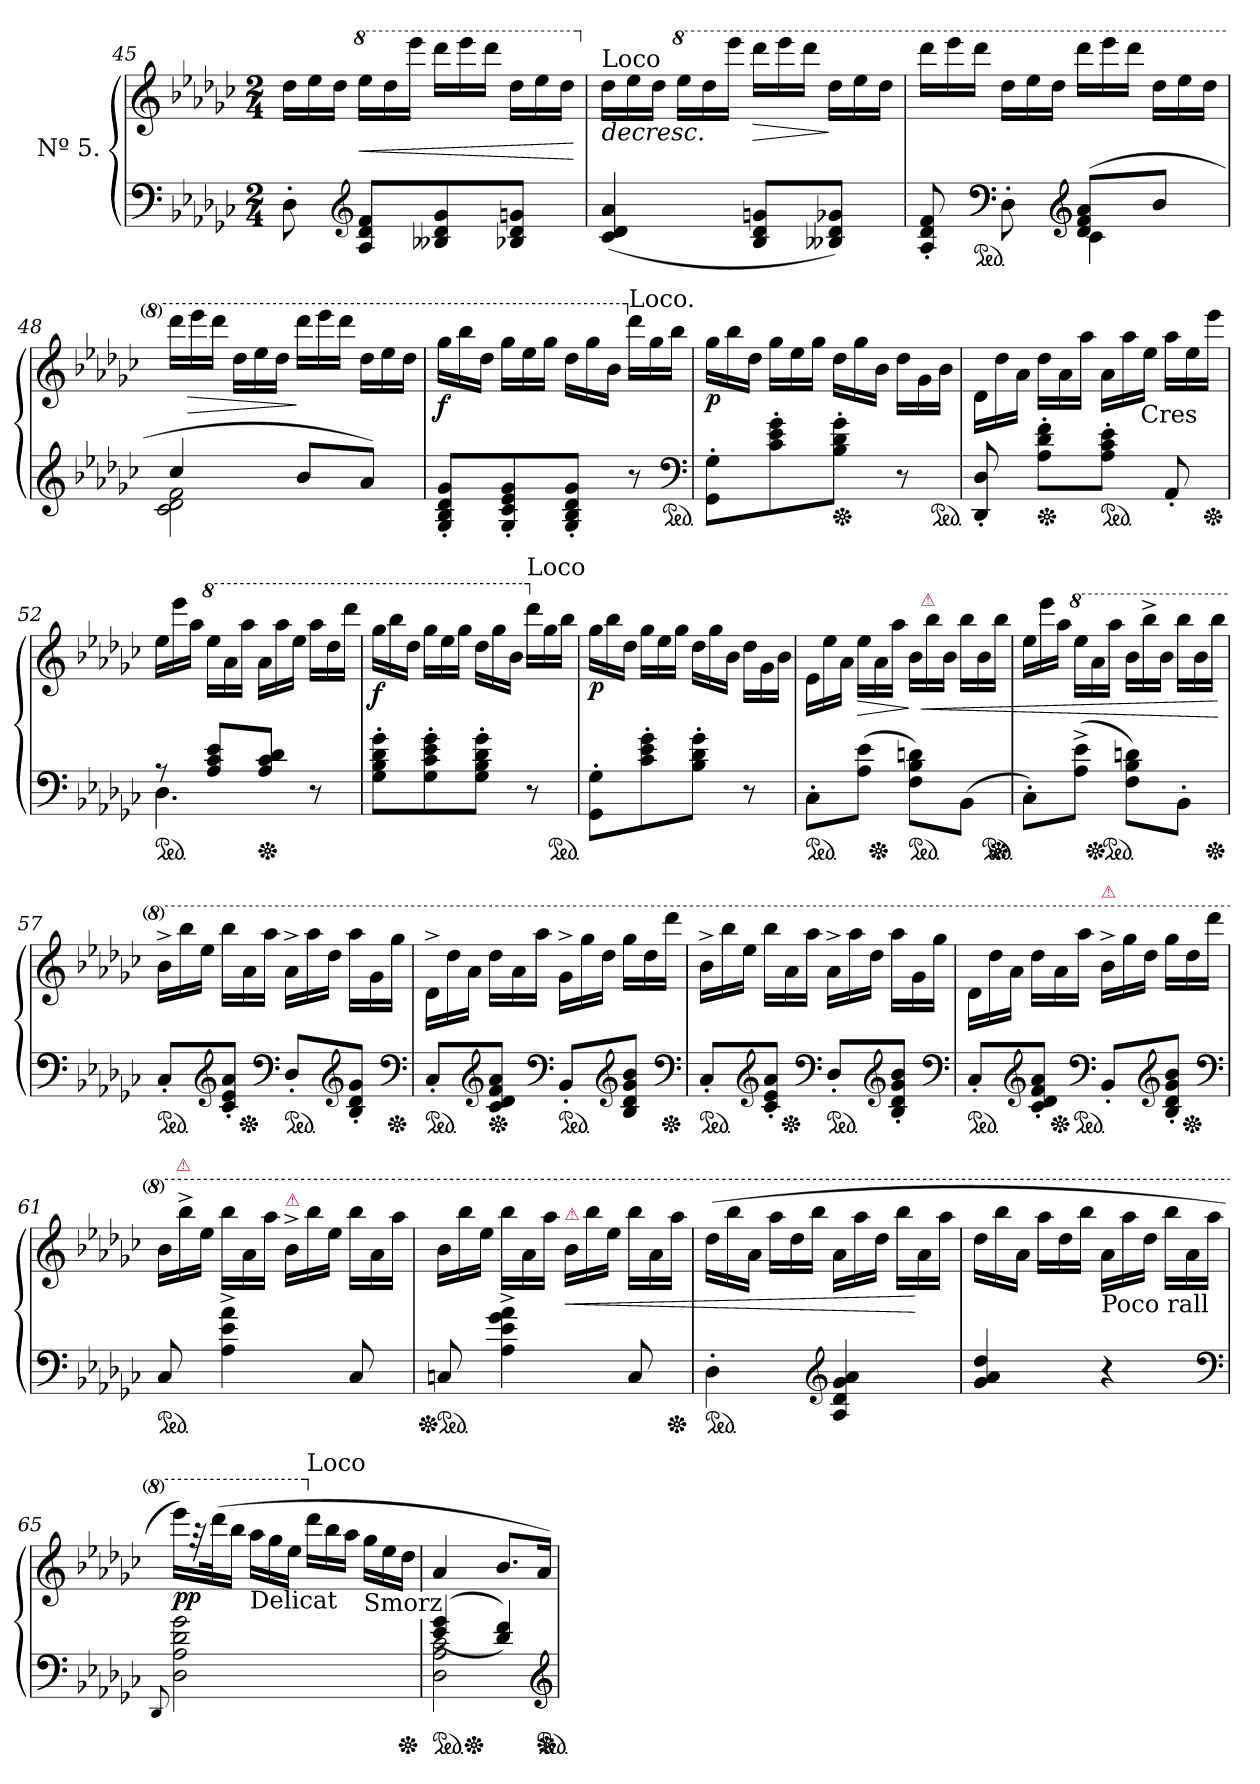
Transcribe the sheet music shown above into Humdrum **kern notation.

**kern	**kern	**dynam
*part1	*part1	*part1
*staff2	*staff1	*staff1/2
*I" Nº 5.	*	*
*clefF4	*clefG2	*
*k[b-e-a-d-g-c-]	*k[b-e-a-d-g-c-]	*
*G-:	*G-:	*
*M2/4	*M2/4	*
*	*Xtuplet	*
=45	=45	=45
8D-'	24dd-LL	.
.	24ee-	.
.	24dd-JJ	.
*clefG2	*	*
*	*8va	*
8A- 8d- 8fL	24eee-LL	<
.	24ddd-	.
.	24eeee-JJ	.
8B--X 8d- 8g-	24dddd-LL	.
.	24eeee-	.
.	24dddd-JJ	.
8B-X 8d- 8gnJ	24ddd-LL	.
.	24eee-	.
.	24ddd-JJ	.
.	.	[
=46	=46	=46
*	*X8va	*
!	!LO:TX:a:t=Loco	!
!	!	!LO:HP:b
(>4c- 4d- 4a-	24dd-LL	>
.	24ee-	.
.	24dd-JJ	.
*	*8va	*
.	24eee-LL	.
.	24ddd-	.
.	24eeee-JJ	.
!	!	!LO:HP:b
8B- 8d- 8gnL	24dddd-LL	>
.	24eeee-	.
.	24dddd-JJ	.
8B--X 8d- 8g-XJ)	24ddd-LL	]
.	24eee-	.
.	24ddd-JJ	]
=47	=47	=47
*^	*	*
8ryy	8A-' 8d-' 8f'	24dddd-LL	.
.	.	24eeee-	.
*ped	*	*	*
.	.	24dddd-JJ	.
*clefF4	*	*	*
8ryy	8D-'	24ddd-LL	.
.	.	24eee-	.
.	.	24ddd-JJ	.
*clefG2	*	*	*
(8d-/ 8f/ 8a-/L	4c-\	24dddd-LL	.
.	.	24eeee-	.
.	.	24dddd-JJ	.
8b-J	.	24ddd-LL	.
.	.	24eee-	.
.	.	24ddd-JJ	.
=48	=48	=48	=48
4cc-	2c- 2d- 2f	24dddd-LL	.
!	!	!	!LO:HP:b
.	.	24eeee-	>
.	.	24dddd-JJ	.
.	.	24ddd-LL	.
.	.	24eee-	.
.	.	24ddd-JJ	.
8b-L	.	24dddd-LL	]
.	.	24eeee-	.
.	.	24dddd-JJ	.
8a-J)	.	24ddd-LL	.
.	.	24eee-	.
.	.	24ddd-JJ	.
*v	*v	*	*
=49	=49	=49
!	!	!LO:DY:b
8G-' 8B-' 8d-' 8g-'L	24ggg-LL	f
.	24bbb-	.
.	24ddd-JJ	.
8G-' 8c-' 8e-' 8g-'	24ggg-LL	.
.	24eee-	.
.	24ggg-JJ	.
8G-' 8B-' 8d-' 8g-'J	24ddd-LL	.
.	24ggg-	.
.	24bb-JJ	.
*	*X8va	*
!	!LO:TX:a:t=Loco.	!
8r	24ddd-LL	.
.	24gg-	.
.	24bb-JJ	.
*clefF4	*	*
*ped	*	*
=50	=50	=50
!	!	!LO:DY:b
8GG-' 8G-'L	24gg-LL	p
.	24bb-	.
.	24dd-JJ	.
8c-' 8e-' 8g-'	24gg-LL	.
.	24ee-	.
.	24gg-JJ	.
*Xped	*	*
8B-' 8d-' 8g-'J	24dd-LL	.
.	24gg-	.
.	24b-JJ	.
8r	24dd-LL	.
.	24g-	.
.	24b-JJ	.
*ped	*	*
=51	=51	=51
8DD-' 8D-'	24d-\LL	.
.	24dd-	.
.	24a-JJ	.
*Xped	*	*
8A-' 8d-' 8f'L	24dd-LL	.
.	24a-	.
.	24aa-JJ	.
*ped	*	*
8A-' 8c-' 8e-'J	24a-LL	.
.	24aa-	.
!	!LO:TX:b:t=Cres	!
.	24ee-JJ	.
8AA-'	24aa-LL	.
.	24ee-	.
*Xped	*	*
.	24eee-JJ	.
=52	=52	=52
*^	*	*
*ped	*	*	*
8rA	4.D-	24ee-LL	.
.	.	24eee-	.
.	.	24aa-JJ	.
*	*	*8va	*
8A- 8c- 8e-L	.	24eee-LL	.
.	.	24aa-	.
.	.	24aaa-JJ	.
*Xped	*	*	*
8A- 8c- 8d-J	.	24aa-LL	.
.	.	24aaa-	.
.	.	24eee-JJ	.
8ryy	8r	24aaa-LL	.
.	.	24ddd-	.
.	.	24dddd-JJ	.
*v	*v	*	*
=53	=53	=53
!	!	!LO:DY:b
8G-' 8B-' 8d-' 8g-'L	24ggg-LL	f
.	24bbb-	.
.	24ddd-JJ	.
8G-' 8c-' 8e-' 8g-'	24ggg-LL	.
.	24eee-	.
.	24ggg-JJ	.
8G-' 8B-' 8d-' 8g-'J	24ddd-LL	.
.	24ggg-	.
.	24bb-JJ	.
*	*X8va	*
!	!LO:TX:a:t=Loco	!
8r	24ddd-LL	.
.	24gg-	.
.	24bb-JJ	.
*ped	*	*
=54	=54	=54
!	!	!LO:DY:b
8GG-' 8G-'L	24gg-LL	p
.	24bb-	.
.	24dd-JJ	.
8c-' 8e-' 8g-'	24gg-LL	.
.	24ee-	.
.	24gg-JJ	.
8B-' 8d-' 8g-'J	24dd-LL	.
.	24gg-	.
.	24b-JJ	.
8r	24dd-LL	.
.	24g-	.
.	24b-JJ	.
=55	=55	=55
*ped	*	*
8C-'L	24e-\LL	.
.	24ee-	.
.	24a-JJ	.
!	!	!LO:HP:b
(8A- 8e-J	24ee-LL	>
*Xped	*	*
.	24a-	.
.	24aa-JJ	.
*ped	*	*
8F 8B- 8dnL)	24b-LL	]
!	!LO:TX:a:color=crimson:t=⚠	!
!	!	!LO:HP:b
.	24bb-	<
.	24b-JJ	.
(8BB-J	24bb-LL	.
.	24b-	.
*Xped	*	*
.	24bb-JJ	.
*ped	*	*
=56	=56	=56
8C-'L)	24ee-LL	.
.	24eee-	.
.	24aa-JJ	.
*	*8va	*
(8A-^< 8e-^<J	24eee-LL	.
*Xped	*	*
.	24aa-	.
*ped	*	*
.	24aaa-JJ	.
8F 8B- 8dnL)	24bb-LL	.
.	24bbb-^	.
.	24bb-JJ	.
8BB-'J	24bbb-LL	.
.	24bb-	.
*Xped	*	*
.	24bbb-JJ	.
.	.	[
=57	=57	=57
*ped	*	*
8C-'L	24bb-^<LL	.
.	24bbb-	.
.	24eee-JJ	.
*clefG2	*	*
8c-' 8e-' 8a-'J	24bbb-LL	.
*Xped	*	*
.	24aa-	.
.	24aaa-JJ	.
*clefF4	*	*
*ped	*	*
8D-'L	24aa-^<LL	.
.	24aaa-	.
.	24ddd-JJ	.
*clefG2	*	*
8B-' 8d-' 8g-'J	24aaa-LL	.
.	24gg-	.
*Xped	*	*
.	24ggg-JJ	.
*clefF4	*	*
=58	=58	=58
*ped	*	*
8C-'L	24dd-^<\LL	.
.	24ddd-	.
.	24aa-JJ	.
*clefG2	*	*
*Xped	*	*
8c- 8d- 8f 8a-J	24ddd-LL	.
.	24aa-	.
.	24aaa-JJ	.
*clefF4	*	*
*ped	*	*
8BB-'L	24gg-^<LL	.
.	24ggg-	.
.	24ddd-JJ	.
*clefG2	*	*
8B- 8d- 8g- 8b-J	24ggg-LL	.
.	24ddd-	.
*Xped	*	*
.	24dddd-JJ	.
*clefF4	*	*
=59	=59	=59
*ped	*	*
8C-'L	24bb-^<LL	.
.	24bbb-	.
.	24eee-JJ	.
*clefG2	*	*
8c-' 8e-' 8a-'J	24bbb-LL	.
*Xped	*	*
.	24aa-	.
.	24aaa-JJ	.
*clefF4	*	*
*ped	*	*
8D-'L	24aa-^<LL	.
.	24aaa-	.
.	24ddd-JJ	.
*clefG2	*	*
8B-' 8d-' 8g-' 8b-'J	24aaa-LL	.
.	24gg-	.
.	24ggg-JJ	.
*clefF4	*	*
=60	=60	=60
*ped	*	*
8C-'L	24dd-\LL	.
.	24ddd-	.
.	24aa-JJ	.
*clefG2	*	*
8c-' 8d-' 8f' 8a-'J	24ddd-LL	.
*Xped	*	*
.	24aa-	.
*ped	*	*
.	24aaa-JJ	.
*clefF4	*	*
!	!LO:TX:a:color=crimson:t=⚠	!
8BB-'L	24bb-^<LL	.
.	24ggg-	.
.	24ddd-JJ	.
*clefG2	*	*
8B-' 8d-' 8g-' 8b-'J	24ggg-LL	.
*Xped	*	*
.	24ddd-	.
.	24dddd-JJ	.
*clefF4	*	*
=61	=61	=61
*ped	*	*
8C-	24bb-LL	.
!	!LO:TX:a:color=crimson:t=⚠	!
.	24bbb-^<	.
.	24eee-JJ	.
4A-^< 4e-^< 4a-^<	24bbb-LL	.
.	24aa-	.
.	24aaa-JJ	.
!	!LO:TX:a:color=crimson:t=⚠	!
.	24bb-^<LL	.
.	24bbb-	.
.	24eee-JJ	.
8C-	24bbb-LL	.
.	24aa-	.
.	24aaa-JJ	.
=62	=62	=62
*Xped	*	*
*ped	*	*
8Cn	24bb-LL	.
.	24bbb-	.
.	24eee-JJ	.
4A-^< 4e-^< 4g-^< 4a-^<	24bbb-LL	.
.	24aa-	.
.	24aaa-JJ	.
!	!LO:TX:a:color=crimson:t=⚠	!
!	!	!LO:HP:b
.	24bb-LL	<
.	24bbb-	.
.	24eee-JJ	.
8C	24bbb-LL	.
.	24aa-	.
*Xped	*	*
.	24aaa-JJ	.
=63	=63	=63
*ped	*	*
4D-'	(>24ddd-LL	.
.	24bbb-	.
.	24aa-JJ	.
.	24aaa-LL	.
.	24ddd-	.
.	24bbb-JJ	.
*clefG2	*	*
4A- 4d- 4g- 4a-	24aa-LL	.
.	24aaa-	.
.	24ddd-JJ	.
.	24bbb-LL	.
.	24aa-	[
.	24aaa-JJ	.
=64	=64	=64
4g- 4a- 4dd-	24ddd-LL	.
.	24bbb-	.
.	24aa-JJ	.
.	24aaa-LL	.
.	24ddd-	.
.	24bbb-JJ	.
!	!LO:TX:b:t=Poco rall	!
4r	24aa-LL	.
.	24aaa-	.
.	24ddd-JJ	.
.	24bbb-LL	.
.	24aa-	.
.	24aaa-JJ	.
*clefF4	*	*
=65	=65	=65
8qqDD-/	.	.
!	!	!LO:DY:b
2D- 2A- 2d- 2g-	24eeee-LL)	pp
.	48rggg	.
.	(48dddd-K	.
.	24bbb-JJ	.
!	!LO:TX:b:t=Delicat	!
.	24aaa-LL	.
.	24ggg-	.
.	24eee-JJ	.
*	*X8va	*
!	!LO:TX:a:t=Loco	!
.	24ddd-LL	.
.	24bb-	.
.	24aa-JJ	.
!	!LO:TX:b:t=Smorz	!
.	24gg-LL	.
.	24ee-	.
*Xped	*	*
.	24dd-JJ	.
=66	=66	=66
*^	*	*
*ped	*	*	*
*	*	*^	*
(<(>4e- 4g-	2D- 2A- 2c-	4a-	8ryy	.
*Xped	*	*	*	*
.	.	.	4.ryy	.
4d- 4f))	.	8.b-L	.	.
*ped	*	*	*	*
*Xped	*	*	*	*
.	.	16a-Jk)	.	.
*v	*v	*	*	*
*clefG2	*	*	*
*	*v	*v	*
=	=	=
*-	*-	*-
